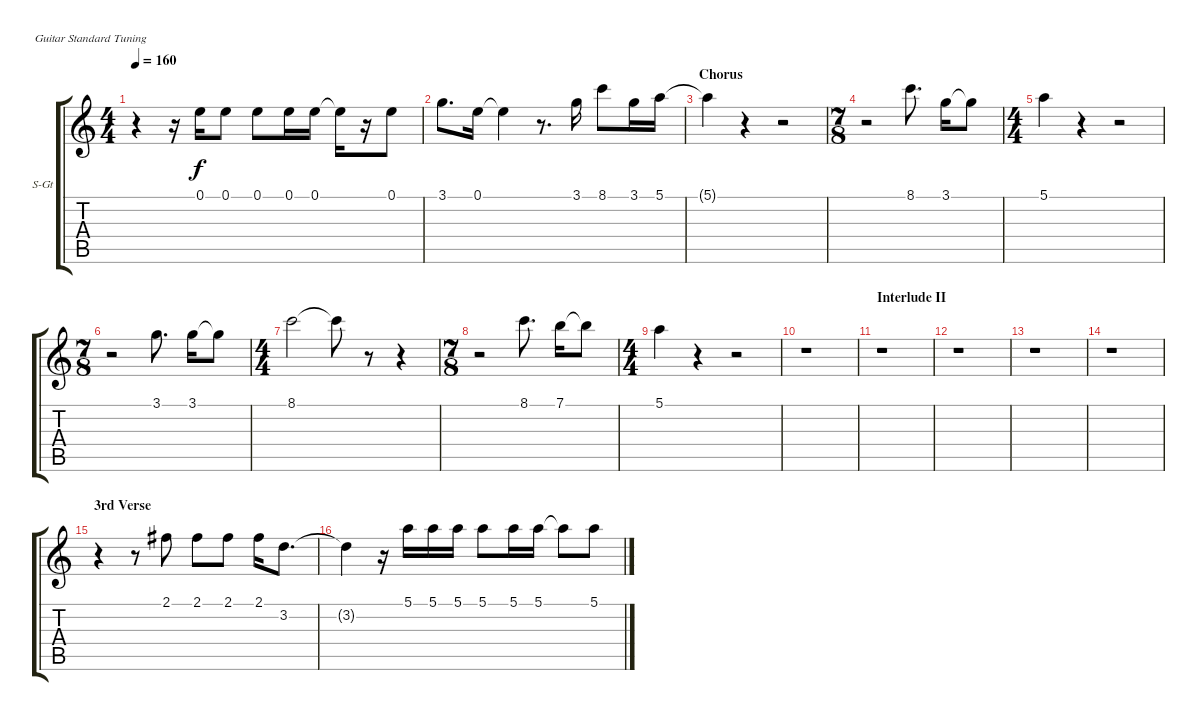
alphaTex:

\bracketExtendMode groupsimilarinstruments
\firstSystemTrackNameOrientation horizontal
\otherSystemsTrackNameOrientation horizontal
\track ("Voice" "S-Gt") {mute instrument lead6voice}
\staff {score tabs}
\tuning (E4 B3 G3 D3 A2 E2)
\displaytranspose 12
\ts (4 4)
\tempo 160
\clef g2
\ks c
r.4{dy p} r.16 0.1.16{dy f} 0.1.8 0.1.8 0.1.16 0.1.16 0.1{t}.16 r.16 0.1.8 |
3.1.8{d} 0.1.16 0.1{t}.4 r.8{d} 3.1.16 8.1.8 3.1.16 5.1.16 |
\section ("" "Chorus")
5.1{t}.4 r.4 r.2 |
\ts (7 8)
\beaming (8 3 2 2)
r.2 8.1.8{d} 3.1.16 3.1{t}.8 |
\ts (4 4)
\beaming (8 2 2 2 2)
5.1.4 r.4 r.2 |
\ts (7 8)
\beaming (8 3 2 2)
r.2 3.1.8{d} 3.1.16 3.1{t}.8 |
\ts (4 4)
\beaming (8 2 2 2 2)
8.1.2 8.1{t}.8 r.8 r.4 |
\ts (7 8)
\beaming (8 3 2 2)
r.2 8.1.8{d} 7.1.16 7.1{t}.8 |
\ts (4 4)
\beaming (8 2 2 2 2)
5.1.4 r.4 r.2 |
r.1 |
\section ("" "Interlude II")
r.1 |
r.1 |
r.1 |
r.1 |
\section ("" "3rd Verse")
r.4 r.8 2.1.8 2.1.8 2.1.8 2.1.16 3.2.8{d} |
3.2{t}.4 r.16 5.1.16 5.1.16 5.1.16 5.1.8 5.1.16 5.1.16 5.1{t}.8 5.1.8
